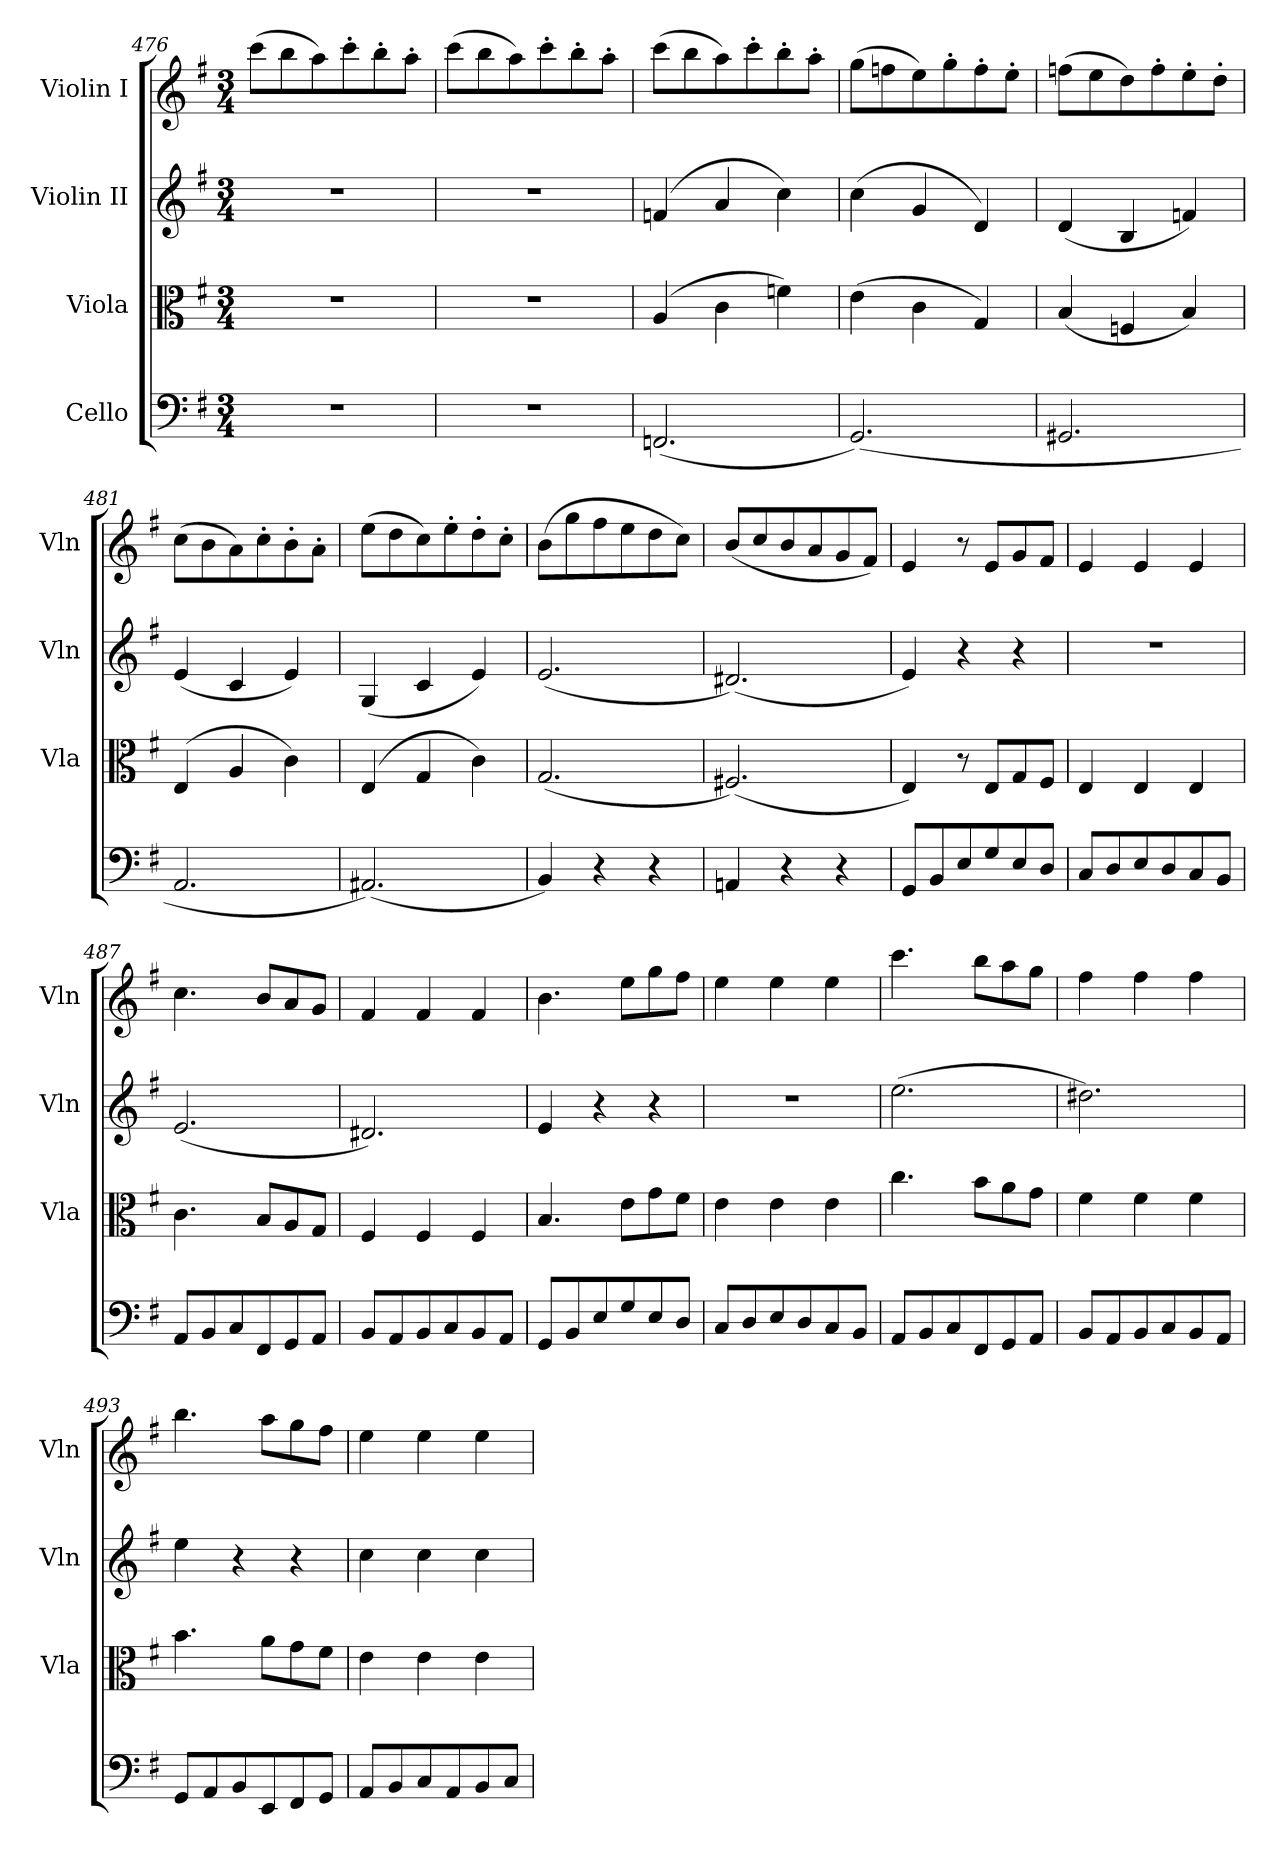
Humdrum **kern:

**kern	**kern	**kern	**kern
*part4	*part3	*part2	*part1
*staff4	*staff3	*staff2	*staff1
*I"Cello	*I"Viola	*I"Violin II	*I"Violin I
*	*I'Vla	*I'Vln	*I'Vln
*clefF4	*clefC3	*clefG2	*clefG2
*k[f#]	*k[f#]	*k[f#]	*k[f#]
*M3/4	*M3/4	*M3/4	*M3/4
=476	=476	=476	=476
2.r	2.r	2.r	(>8ccc\L
.	.	.	8bb\
.	.	.	8aa\)
.	.	.	8ccc'\
.	.	.	8bb'\
.	.	.	8aa'\J
=477	=477	=477	=477
2.r	2.r	2.r	(>8ccc\L
.	.	.	8bb\
.	.	.	8aa\)
.	.	.	8ccc'\
.	.	.	8bb'\
.	.	.	8aa'\J
=478	=478	=478	=478
(<2.FFn/	(>4A/	(>4fn/	(>8ccc\L
.	.	.	8bb\
.	4c\	4a/	8aa\)
.	.	.	8ccc'\
.	4fn\)	4cc\)	8bb'\
.	.	.	8aa'\J
=479	=479	=479	=479
(>2.GG/)	(>4e\	(>4cc\	(>8gg\L
.	.	.	8ffn\
.	4c\	4g/	8ee\)
.	.	.	8gg'\
.	4G/)	4d/)	8ff'\
.	.	.	8ee'\J
=480	=480	=480	=480
2.GG#X/	(<4B/	(<4d/	(>8ffn\L
.	.	.	8ee\
.	4Fn/	4B/	8dd\)
.	.	.	8ff'\
.	4B/)	4fn/)	8ee'\
.	.	.	8dd'\J
=481	=481	=481	=481
2.AA/	(>4E/	(<4e/	(>8cc\L
.	.	.	8b\
.	4A/	4c/	8a\)
.	.	.	8cc'\
.	4c\)	4e/)	8b'\
.	.	.	8a'\J
=482	=482	=482	=482
(<2.AA#X/)	(>4E/	(<4G/	(>8ee\L
.	.	.	8dd\
.	4G/	4c/	8cc\)
.	.	.	8ee'\
.	4c\)	4e/)	8dd'\
.	.	.	8cc'\J
=483	=483	=483	=483
4BB/)	(<2.G/	(<2.e/	(>8b\L
.	.	.	8gg\
4r	.	.	8ff#\
.	.	.	8ee\
4r	.	.	8dd\
.	.	.	8cc\J)
=484	=484	=484	=484
4AAn/	(<2.F#X/)	(<2.d#X/)	(<8b/L
.	.	.	8cc/
4r	.	.	8b/
.	.	.	8a/
4r	.	.	8g/
.	.	.	8f#/J)
!!LO:LB:g=z
=485	=485	=485	=485
8GG/L	4E/)	4e/)	4e/
8BB/	.	.	.
8E/	8r	4r	8r
8G/	8E/L	.	8e/L
8E/	8G/	4r	8g/
8D/J	8F#/J	.	8f#/J
=486	=486	=486	=486
8C/L	4E/	2.r	4e/
8D/	.	.	.
8E/	4E/	.	4e/
8D/	.	.	.
8C/	4E/	.	4e/
8BB/J	.	.	.
=487	=487	=487	=487
8AA/L	4.c\	(<2.e/	4.cc\
8BB/	.	.	.
8C/	.	.	.
8FF#/	8B/L	.	8b/L
8GG/	8A/	.	8a/
8AA/J	8G/J	.	8g/J
=488	=488	=488	=488
8BB/L	4F#/	2.d#X/)	4f#/
8AA/	.	.	.
8BB/	4F#/	.	4f#/
8C/	.	.	.
8BB/	4F#/	.	4f#/
8AA/J	.	.	.
=489	=489	=489	=489
8GG/L	4.B/	4e/	4.b\
8BB/	.	.	.
8E/	.	4r	.
8G/	8e\L	.	8ee\L
8E/	8g\	4r	8gg\
8D/J	8f#\J	.	8ff#\J
=490	=490	=490	=490
8C/L	4e\	2.r	4ee\
8D/	.	.	.
8E/	4e\	.	4ee\
8D/	.	.	.
8C/	4e\	.	4ee\
8BB/J	.	.	.
=491	=491	=491	=491
8AA/L	4.cc\	(>2.ee\	4.ccc\
8BB/	.	.	.
8C/	.	.	.
8FF#/	8b\L	.	8bb\L
8GG/	8a\	.	8aa\
8AA/J	8g\J	.	8gg\J
=492	=492	=492	=492
8BB/L	4f#\	2.dd#X\)	4ff#\
8AA/	.	.	.
8BB/	4f#\	.	4ff#\
8C/	.	.	.
8BB/	4f#\	.	4ff#\
8AA/J	.	.	.
=493	=493	=493	=493
8GG/L	4.b\	4ee\	4.bb\
8AA/	.	.	.
8BB/	.	4r	.
8EE/	8a\L	.	8aa\L
8FF#/	8g\	4r	8gg\
8GG/J	8f#\J	.	8ff#\J
=494	=494	=494	=494
8AA/L	4e\	4cc\	4ee\
8BB/	.	.	.
8C/	4e\	4cc\	4ee\
8AA/	.	.	.
8BB/	4e\	4cc\	4ee\
8C/J	.	.	.
=	=	=	=
*-	*-	*-	*-
